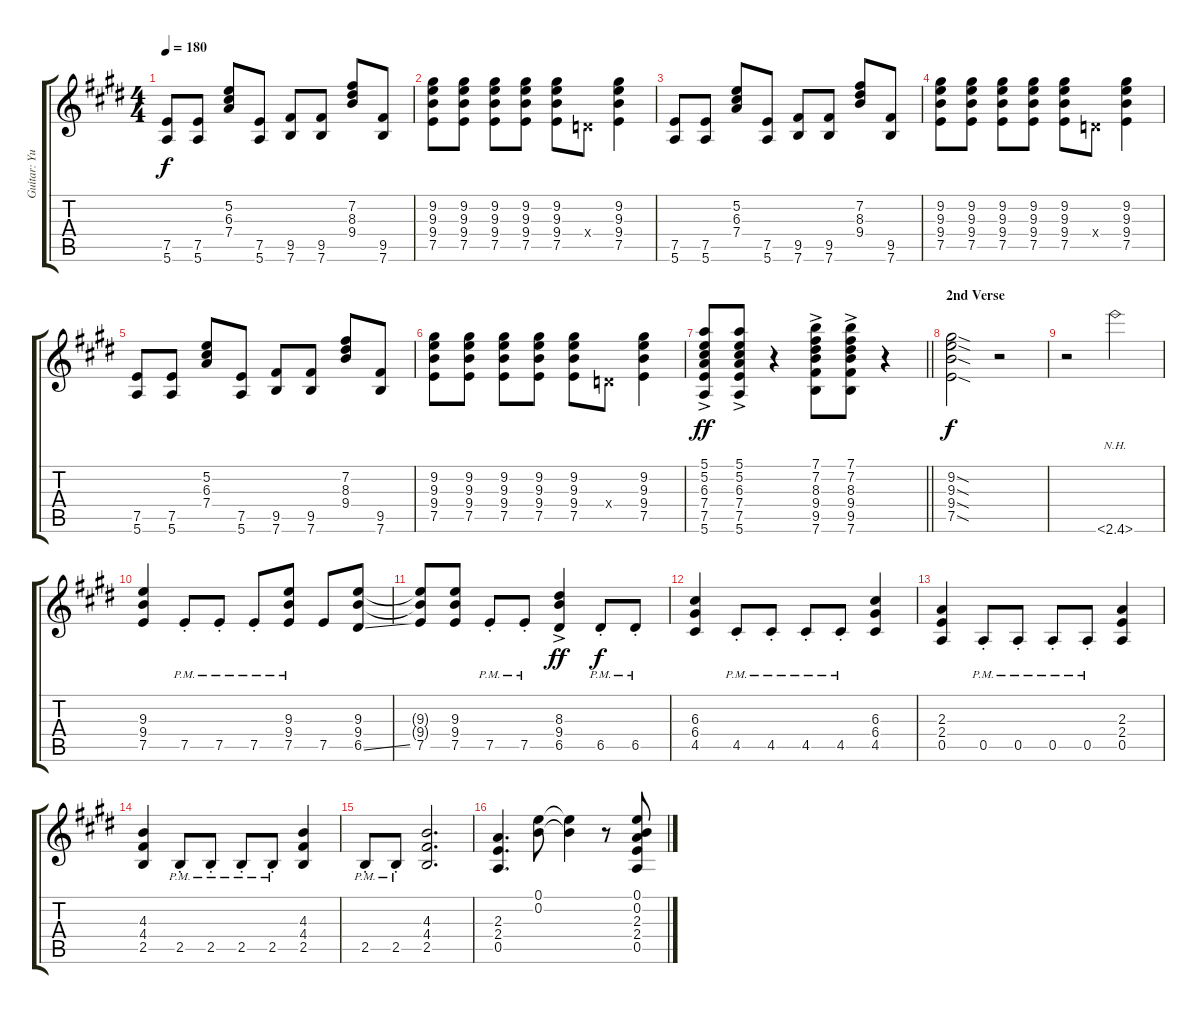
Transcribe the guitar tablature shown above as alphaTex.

\track ("Guitar: Yui Hirasawa" "Guitar: Yu") {instrument distortionguitar}
\staff {score tabs}
\tuning (E4 B3 G3 D3 A2 E2) {hide}
\ts (4 4)
\tempo 180
\clef g2
\ks e
(7.5 5.6).8{dy f} (7.5 5.6).8 (5.2 6.3 7.4).8 (7.5 5.6).8 (9.5 7.6).8 (9.5 7.6).8 (7.2 8.3 9.4).8 (9.5 7.6).8 |
(9.2 9.3 9.4 7.5).8 (9.2 9.3 9.4 7.5).8 (9.2 9.3 9.4 7.5).8 (9.2 9.3 9.4 7.5).8 (9.2 9.3 9.4 7.5).8 0.4{x}.8 (9.2 9.3 9.4 7.5).4 |
(7.5 5.6).8 (7.5 5.6).8 (5.2 6.3 7.4).8 (7.5 5.6).8 (9.5 7.6).8 (9.5 7.6).8 (7.2 8.3 9.4).8 (9.5 7.6).8 |
(9.2 9.3 9.4 7.5).8 (9.2 9.3 9.4 7.5).8 (9.2 9.3 9.4 7.5).8 (9.2 9.3 9.4 7.5).8 (9.2 9.3 9.4 7.5).8 0.4{x}.8 (9.2 9.3 9.4 7.5).4 |
(7.5 5.6).8 (7.5 5.6).8 (5.2 6.3 7.4).8 (7.5 5.6).8 (9.5 7.6).8 (9.5 7.6).8 (7.2 8.3 9.4).8 (9.5 7.6).8 |
(9.2 9.3 9.4 7.5).8 (9.2 9.3 9.4 7.5).8 (9.2 9.3 9.4 7.5).8 (9.2 9.3 9.4 7.5).8 (9.2 9.3 9.4 7.5).8 0.4{x}.8 (9.2 9.3 9.4 7.5).4 |
\barLineRight lightlight
(5.1 5.2 6.3 7.4 7.5 5.6{ac}).8{dy ff} (5.1 5.2 6.3 7.4 7.5 5.6{ac}).8 r.4 (7.1 7.2 8.3 9.4 9.5{ac} 7.6{ac}).8 (7.1 7.2 8.3 9.4 9.5 7.6{ac}).8 r.4 |
\section ("" "2nd Verse")
(9.2{sod} 9.3{sod} 9.4{sod} 7.5{sod}).2{dy f} r.2 |
r.2 2.6{nh}.2 |
(9.3 9.4 7.5).4 7.5{pm st}.8 7.5{pm st}.8 7.5{pm st}.8 (9.3{pm} 9.4{pm} 7.5{pm}).8 7.5.8 (9.3 9.4 6.5{ss}).8 |
(9.3{t} 9.4{t} 7.5).8 (9.3 9.4 7.5).8 7.5{pm st}.8 7.5{pm st}.8 (8.3{ac} 9.4{ac} 6.5{ac}).4{dy ff} 6.5{pm st}.8{dy f} 6.5{pm st}.8 |
(6.3 6.4 4.5).4 4.5{pm st}.8 4.5{pm st}.8 4.5{pm st}.8 4.5{pm st}.8 (6.3 6.4 4.5).4 |
(2.3 2.4 0.5).4 0.5{pm st}.8 0.5{pm st}.8 0.5{pm st}.8 0.5{pm st}.8 (2.3 2.4 0.5).4 |
(4.3 4.4 2.5).4 2.5{pm st}.8 2.5{pm st}.8 2.5{pm st}.8 2.5{pm st}.8 (4.3 4.4 2.5).4 |
2.5{pm st}.8 2.5{pm st}.8 (4.3 4.4 2.5).2{d} |
(2.3 2.4 0.5).4{d} (0.1 0.2).8 (0.1{t} 0.2{t}).4 r.8 (0.1 0.2 2.3 2.4 0.5).8
